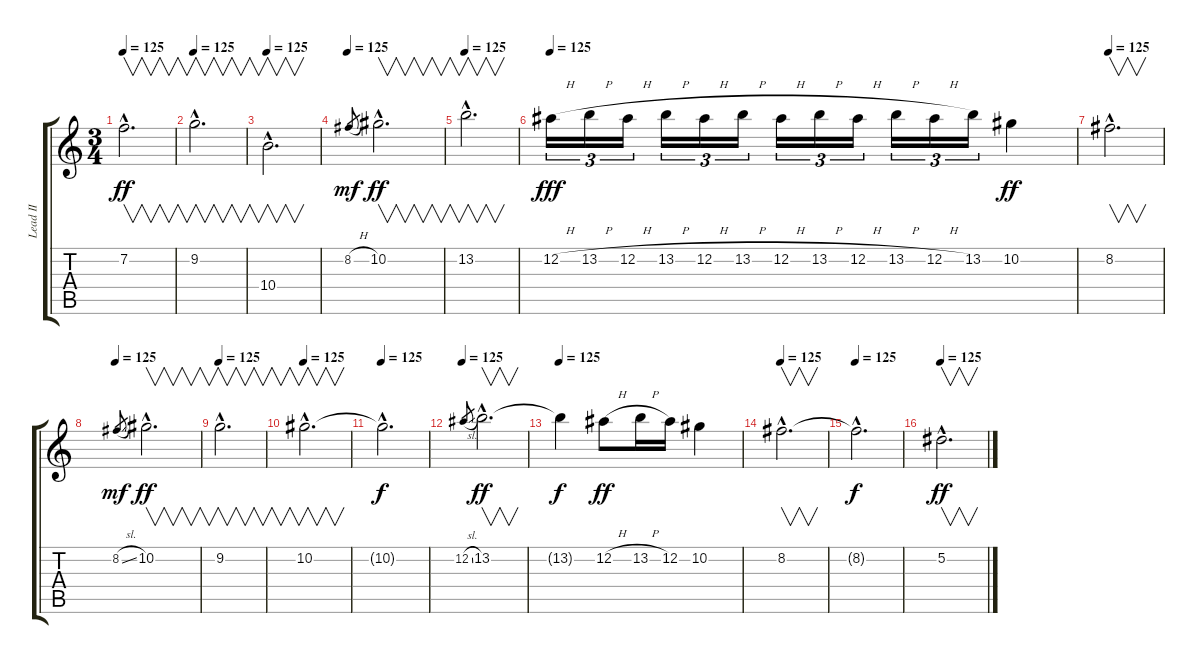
\track ("Lead II" "Lead II") {instrument overdrivenguitar}
\staff {score tabs}
\tuning (Eb4 Bb3 Gb3 Db3 Ab2 Eb2) {hide}
\ts (3 4)
\tempo 125
\clef g2
\ks c
7.2{hac}.2{v d dy ff} |
\tempo 125
9.2{hac}.2{v d} |
\tempo 125
10.4{hac}.2{v d} |
\tempo 125
8.2{h}.8{gr dy mf} 10.2{hac}.2{v d dy ff} |
\tempo 125
13.2{hac}.2{v d} |
\tempo 125
12.2{h}.16{tu (3 2) dy fff} 13.2{h}.16{tu (3 2)} 12.2{h}.16{tu (3 2)} 13.2{h}.16{tu (3 2)} 12.2{h}.16{tu (3 2)} 13.2{h}.16{tu (3 2)} 12.2{h}.16{tu (3 2)} 13.2{h}.16{tu (3 2)} 12.2{h}.16{tu (3 2)} 13.2{h}.16{tu (3 2)} 12.2{h}.16{tu (3 2)} 13.2.16{tu (3 2)} 10.2.4{dy ff} |
\tempo 125
8.2{hac}.2{v d} |
\tempo 125
8.2{sl}.8{gr dy mf} 10.2{hac}.2{v d dy ff} |
\tempo 125
9.2{hac}.2{v d} |
\tempo 125
10.2{hac}.2{v d} |
\tempo 125
10.2{hac t}.2{d dy f} |
\tempo 125
12.2{sl}.8{gr} 13.2{hac}.2{v d dy ff} |
\tempo 125
13.2{t}.4{dy f} 12.2{h}.8{dy ff} 13.2{h}.16 12.2.16 10.2.4 |
\tempo 125
8.2{hac}.2{v d} |
\tempo 125
8.2{hac t}.2{d dy f} |
\tempo 125
5.2{hac}.2{v d dy ff}
